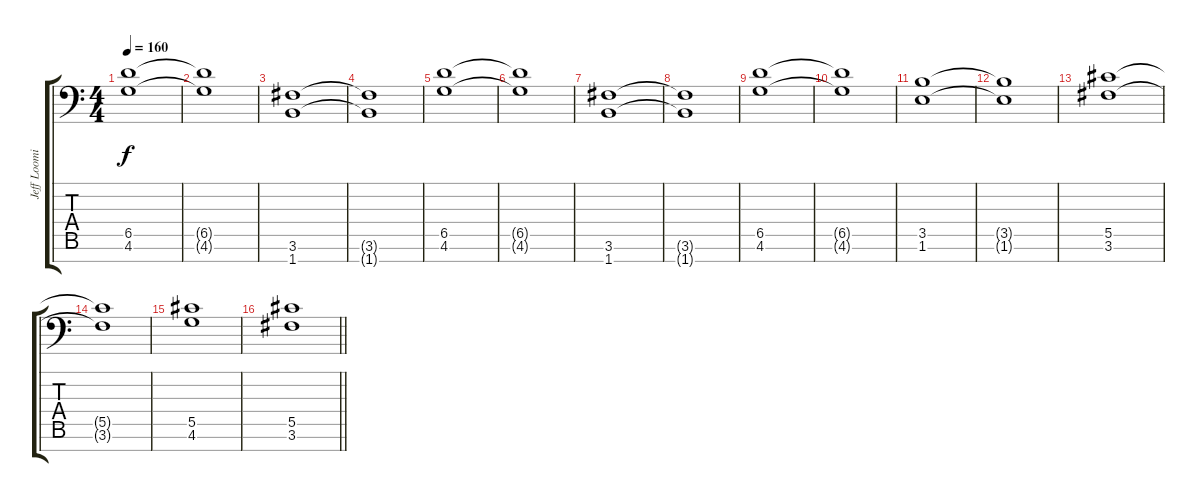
\track ("Jeff Loomis - rhythm guitar (left)" "Jeff Loomi") {instrument distortionguitar}
\staff {score tabs}
\tuning (Eb4 Bb3 Gb3 Db3 Ab2 Eb2 Bb1) {hide}
\ts (4 4)
\tempo 160
\clef f4
\ks c
(6.5 4.6).1{dy f} |
(6.5{t} 4.6{t}).1 |
(3.6 1.7).1 |
(3.6{t} 1.7{t}).1 |
(6.5 4.6).1 |
(6.5{t} 4.6{t}).1 |
(3.6 1.7).1 |
(3.6{t} 1.7{t}).1 |
(6.5 4.6).1 |
(6.5{t} 4.6{t}).1 |
(3.5 1.6).1 |
(3.5{t} 1.6{t}).1 |
(5.5 3.6).1 |
(5.5{t} 3.6{t}).1 |
(5.5 4.6).1 |
\barLineRight lightlight
(5.5 3.6).1
